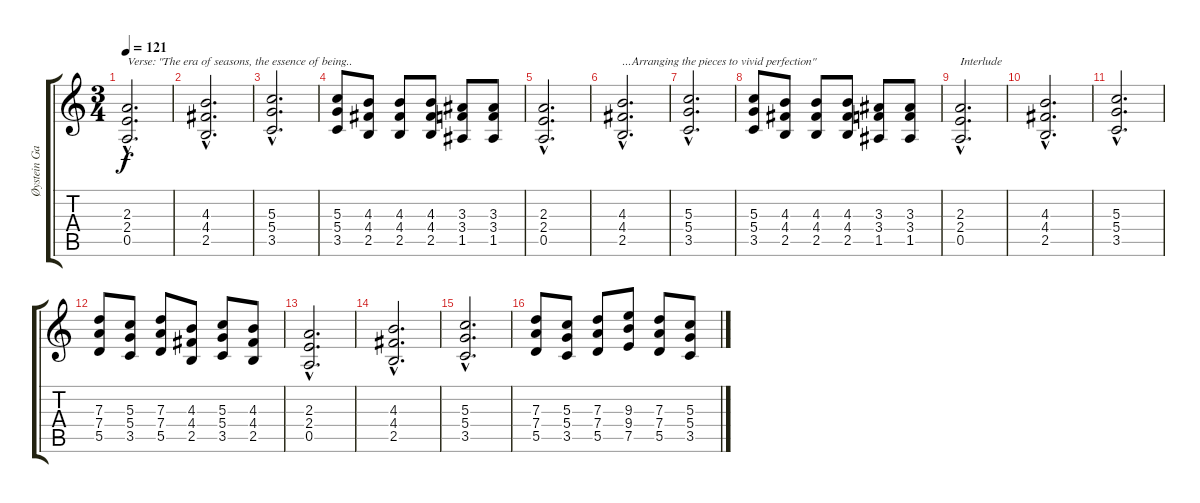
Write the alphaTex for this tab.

\track ("Øystein Garnes Brum" "Øystein Ga") {instrument distortionguitar}
\staff {score tabs}
\tuning (E4 B3 G3 D3 A2 E2) {hide}
\ts (3 4)
\tempo 121
\clef g2
\ks c
(2.3{hac} 2.4{hac} 0.5{hac}).2{d txt "Verse: \"The era of seasons, the essence of being.." dy f} |
(4.3{hac} 4.4{hac} 2.5{hac}).2{d} |
(5.3{hac} 5.4{hac} 3.5{hac}).2{d} |
(5.3 5.4 3.5).8 (4.3 4.4 2.5).8 (4.3 4.4 2.5).8 (4.3 4.4 2.5).8 (3.3 3.4 1.5).8 (3.3 3.4 1.5).8 |
(2.3{hac} 2.4{hac} 0.5{hac}).2{d} |
(4.3{hac} 4.4{hac} 2.5{hac}).2{d txt "...Arranging the pieces to vivid perfection\""} |
(5.3{hac} 5.4{hac} 3.5{hac}).2{d} |
(5.3 5.4 3.5).8 (4.3 4.4 2.5).8 (4.3 4.4 2.5).8 (4.3 4.4 2.5).8 (3.3 3.4 1.5).8 (3.3 3.4 1.5).8 |
(2.3{hac} 2.4{hac} 0.5{hac}).2{d txt "Interlude "} |
(4.3{hac} 4.4{hac} 2.5{hac}).2{d} |
(5.3{hac} 5.4{hac} 3.5{hac}).2{d} |
(7.3 7.4 5.5).8 (5.3 5.4 3.5).8 (7.3 7.4 5.5).8 (4.3 4.4 2.5).8 (5.3 5.4 3.5).8 (4.3 4.4 2.5).8 |
(2.3{hac} 2.4{hac} 0.5{hac}).2{d} |
(4.3{hac} 4.4{hac} 2.5{hac}).2{d} |
(5.3{hac} 5.4{hac} 3.5{hac}).2{d} |
(7.3 7.4 5.5).8 (5.3 5.4 3.5).8 (7.3 7.4 5.5).8 (9.3 9.4 7.5).8 (7.3 7.4 5.5).8 (5.3 5.4 3.5).8
